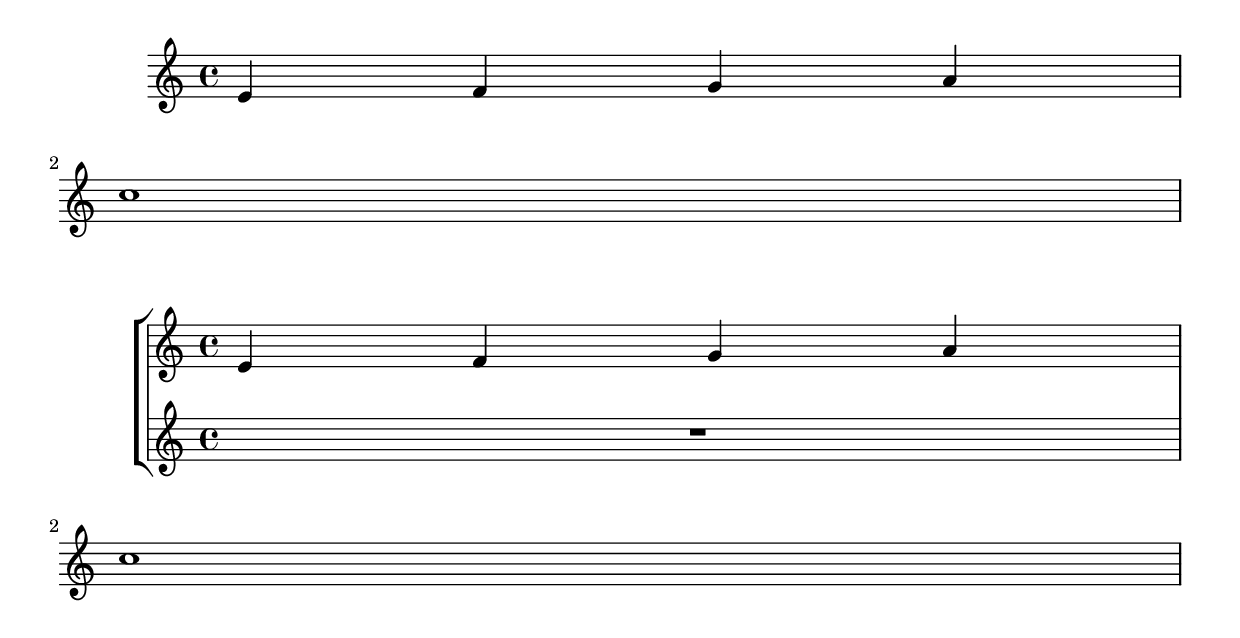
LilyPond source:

%% Do not edit this file; it is auto-generated from LSR http://lsr.dsi.unimi.it
%% This file is in the public domain.
\version "2.11.52"

\header {
  lsrtags = "staff-notation, tweaks-and-overrides, breaks"

  texidoc = "
The first empty staff can also be removed from the score by setting the
@code{VerticalAxisGroup} property @code{remove-first}. This can be done
globally inside the @code{\\layout} block, or locally inside the
specific staff that should be removed.  In the latter case, you have to
specify the context (@code{Staff} applies only to the current staff) in
front of the property.

The lower staff of the second staff group is not removed, because the
setting applies only to the specific staff inside of which it is
written. 

"
  doctitle = "Removing the first empty line"
} % begin verbatim
\layout {
  \context { 
    \RemoveEmptyStaffContext 
    % To use the setting globally, uncomment the following line:
    % \override VerticalAxisGroup #'remove-first = ##t
  }
}
\new StaffGroup <<
  \new Staff \relative c' {
    e4 f g a \break
    c1
  }
  \new Staff {
    % To use the setting globally, comment this line,
    % uncomment the line in the \layout block above
    \override Staff.VerticalAxisGroup #'remove-first = ##t
    R1 \break
    R
  }
>>
\new StaffGroup <<
  \new Staff \relative c' {
    e4 f g a \break
    c1
  }
  \new Staff {
    R1 \break
    R
  }
>>
